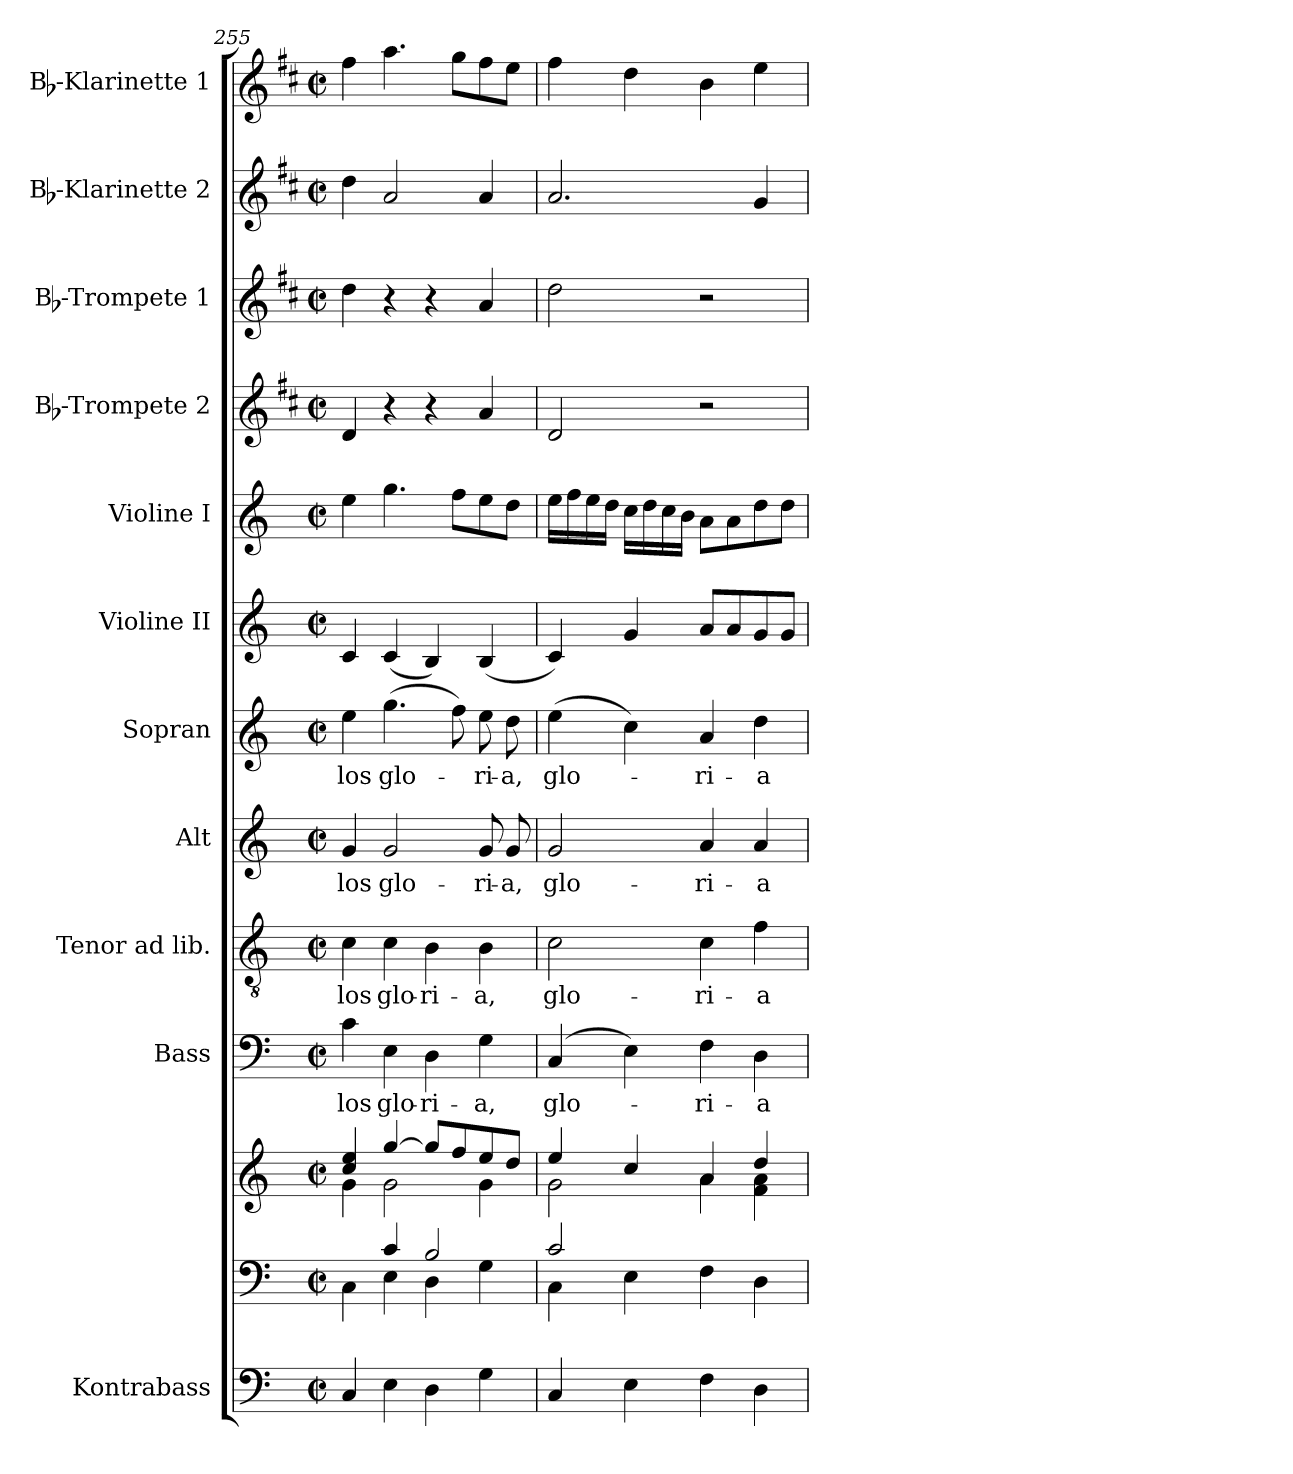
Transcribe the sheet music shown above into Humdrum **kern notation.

**kern	**kern	**kern	**kern	**text	**kern	**text	**kern	**text	**kern	**text	**kern	**kern	**kern	**kern	**kern	**kern
*part12	*part11	*part11	*part10	*part10	*part9	*part9	*part8	*part8	*part7	*part7	*part6	*part5	*part4	*part3	*part2	*part1
*staff13	*staff12	*staff11	*staff10	*staff10	*staff9	*staff9	*staff8	*staff8	*staff7	*staff7	*staff6	*staff5	*staff4	*staff3	*staff2	*staff1
*I"Kontrabass	*	*	*I"Bass	*	*I"Tenor ad lib.	*	*I"Alt	*	*I"Sopran	*	*I"Violine II	*I"Violine I	*I"Bb-Trompete 2	*I"Bb-Trompete 1	*I"Bb-Klarinette 2	*I"Bb-Klarinette 1
*I'Kb.	*	*	*I'B.	*	*I'T.	*	*I'A.	*	*I'S.	*	*I'Vl. II	*I'Vl. I	*I'Bb Trp. 2	*I'Bb Trp. 1	*I'Bb Kl. 2	*I'Bb Kl. 1
*clefF4	*clefF4	*clefG2	*clefF4	*	*clefGv2	*	*clefG2	*	*clefG2	*	*clefG2	*clefG2	*clefG2	*clefG2	*clefG2	*clefG2
*ITrd7c12	*	*	*	*	*	*	*	*	*	*	*	*	*ITrd1c2	*ITrd1c2	*ITrd1c2	*ITrd1c2
*k[]	*k[]	*k[]	*k[]	*	*k[]	*	*k[]	*	*k[]	*	*k[]	*k[]	*k[]	*k[]	*k[]	*k[]
*C:	*C:	*C:	*C:	*	*C:	*	*C:	*	*C:	*	*C:	*C:	*C:	*C:	*C:	*C:
*M2/2	*M2/2	*M2/2	*M2/2	*	*M2/2	*	*M2/2	*	*M2/2	*	*M2/2	*M2/2	*M2/2	*M2/2	*M2/2	*M2/2
*met(c|)	*met(c|)	*met(c|)	*met(c|)	*	*met(c|)	*	*met(c|)	*	*met(c|)	*	*met(c|)	*met(c|)	*met(c|)	*met(c|)	*met(c|)	*met(c|)
=255	=255	=255	=255	=255	=255	=255	=255	=255	=255	=255	=255	=255	=255	=255	=255	=255
*	*^	*^	*	*	*	*	*	*	*	*	*	*	*	*	*	*
!	!	!	!	!	!	!LO:LY:b	!	!LO:LY:b	!	!LO:LY:b	!	!LO:LY:b	!	!	!	!	!	!
4CC/	4ryy	4C\	4cc/ 4ee/	4g\	4c\	-los	4c\	-los	4g/	-los	4ee\	-los	4c/	4ee\	4c/	4cc\	4cc\	4ee\
!	!	!	!	!	!	!LO:LY:b	!	!LO:LY:b	!	!LO:LY:b	!	!LO:LY:b	!	!	!	!	!	!
4EE\	4c/	4E\	[>4gg/	2g\	4E\	glo-	4c\	glo-	2g/	glo-	(>4.gg\	glo-	(<4c/	4.gg\	4r	4r	2g/	4.gg\
!	!	!	!	!	!	!LO:LY:b	!	!LO:LY:b	!	!	!	!	!	!	!	!	!	!
4DD\	2B/	4D\	8gg/L]	.	4D\	-ri-	4B\	-ri-	.	.	.	.	4B/)	.	4r	4r	.	.
.	.	.	8ff/	.	.	.	.	.	.	.	8ff\)	.	.	8ff\L	.	.	.	8ff\L
!	!	!	!	!	!	!LO:LY:b	!	!LO:LY:b	!	!LO:LY:b	!	!LO:LY:b	!	!	!	!	!	!
4GG\	.	4G\	8ee/	4g\	4G\	-a,	4B\	-a,	8g/	-ri-	8ee\	-ri-	(<4B/	8ee\	4g/	4g/	4g/	8ee\
!	!	!	!	!	!	!	!	!	!	!LO:LY:b	!	!LO:LY:b	!	!	!	!	!	!
.	.	.	8dd/J	.	.	.	.	.	8g/	-a,	8dd\	-a,	.	8dd\J	.	.	.	8dd\J
=256	=256	=256	=256	=256	=256	=256	=256	=256	=256	=256	=256	=256	=256	=256	=256	=256	=256	=256
!	!	!	!	!	!	!LO:LY:b	!	!LO:LY:b	!	!LO:LY:b	!	!LO:LY:b	!	!	!	!	!	!
4CC/	2c/	4C\	4ee/	2g\	(4C/	glo-	2c\	glo-	2g/	glo-	(>4ee\	glo-	4c/)	16ee\LL	2c/	2cc\	2.g/	4ee\
.	.	.	.	.	.	.	.	.	.	.	.	.	.	16ff\	.	.	.	.
.	.	.	.	.	.	.	.	.	.	.	.	.	.	16ee\	.	.	.	.
.	.	.	.	.	.	.	.	.	.	.	.	.	.	16dd\JJ	.	.	.	.
4EE\	.	4E\	4cc/	.	4E\)	.	.	.	.	.	4cc\)	.	4g/	16cc\LL	.	.	.	4cc\
.	.	.	.	.	.	.	.	.	.	.	.	.	.	16dd\	.	.	.	.
.	.	.	.	.	.	.	.	.	.	.	.	.	.	16cc\	.	.	.	.
.	.	.	.	.	.	.	.	.	.	.	.	.	.	16b\JJ	.	.	.	.
!	!	!	!	!	!	!LO:LY:b	!	!LO:LY:b	!	!LO:LY:b	!	!LO:LY:b	!	!	!	!	!	!
4FF\	2ryy	4F\	4a/	4a\	4F\	-ri-	4c\	-ri-	4a/	-ri-	4a/	-ri-	8a/L	8a\L	2r	2r	.	4a\
.	.	.	.	.	.	.	.	.	.	.	.	.	8a/	8a\	.	.	.	.
!	!	!	!	!	!	!LO:LY:b	!	!LO:LY:b	!	!LO:LY:b	!	!LO:LY:b	!	!	!	!	!	!
4DD\	.	4D\	4dd/	4f\ 4a\	4D\	-a	4f\	-a	4a/	-a	4dd\	-a	8g/	8dd\	.	.	4f/	4dd\
.	.	.	.	.	.	.	.	.	.	.	.	.	8g/J	8dd\J	.	.	.	.
*	*v	*v	*	*	*	*	*	*	*	*	*	*	*	*	*	*	*	*
*	*	*v	*v	*	*	*	*	*	*	*	*	*	*	*	*	*	*
=	=	=	=	=	=	=	=	=	=	=	=	=	=	=	=	=
*-	*-	*-	*-	*-	*-	*-	*-	*-	*-	*-	*-	*-	*-	*-	*-	*-
